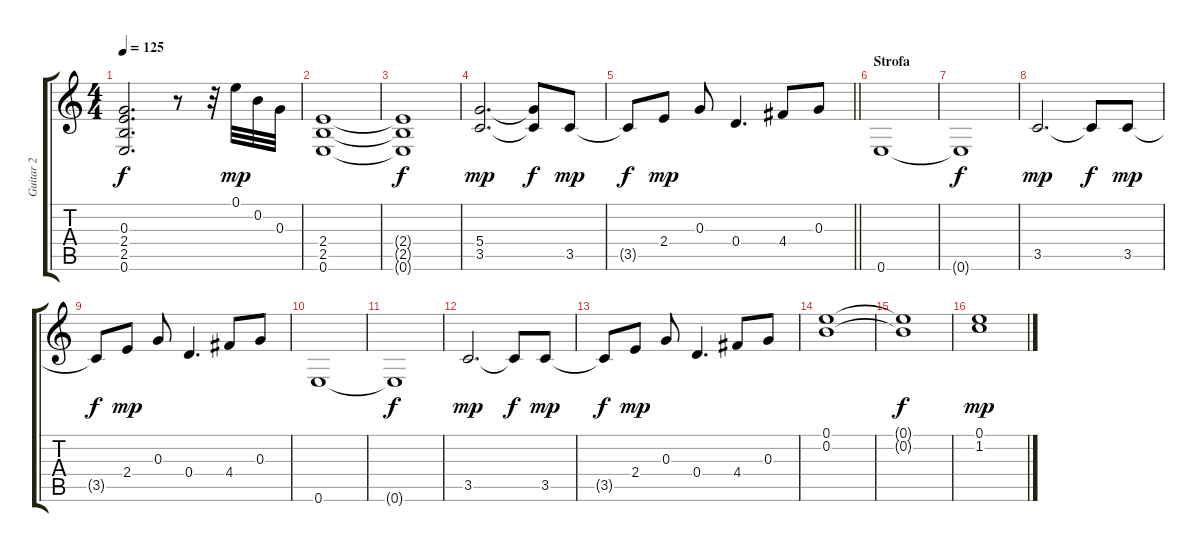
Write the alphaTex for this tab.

\track ("Guitar 2" "Guitar 2") {instrument distortionguitar}
\staff {score tabs}
\tuning (E4 B3 G3 D3 A2 E2) {hide}
\ts (4 4)
\tempo 125
\clef g2
\ks c
(0.3{t} 2.4{t} 2.5{t} 0.6{t}).2{d dy f} r.8{volume 15} r.32 0.1.32{dy mp} 0.2.32 0.3.32 |
(2.4 2.5 0.6).1 |
(2.4{t} 2.5{t} 0.6{t}).1{dy f} |
(5.4 3.5).2{d dy mp} (5.4{t} 3.5{t}).8{dy f} 3.5.8{dy mp} |
\barLineRight lightlight
3.5{t}.8{dy f} 2.4.8{dy mp} 0.3.8 0.4.4{d} 4.4.8 0.3.8 |
\section ("" "Strofa")
0.6.1 |
0.6{t}.1{dy f} |
3.5.2{d dy mp} 3.5{t}.8{dy f} 3.5.8{dy mp} |
3.5{t}.8{dy f} 2.4.8{dy mp} 0.3.8 0.4.4{d} 4.4.8 0.3.8 |
0.6.1 |
0.6{t}.1{dy f} |
3.5.2{d dy mp} 3.5{t}.8{dy f} 3.5.8{dy mp} |
3.5{t}.8{dy f} 2.4.8{dy mp} 0.3.8 0.4.4{d} 4.4.8 0.3.8 |
(0.1 0.2).1 |
(0.1{t} 0.2{t}).1{dy f} |
(0.1 1.2).1{dy mp}
